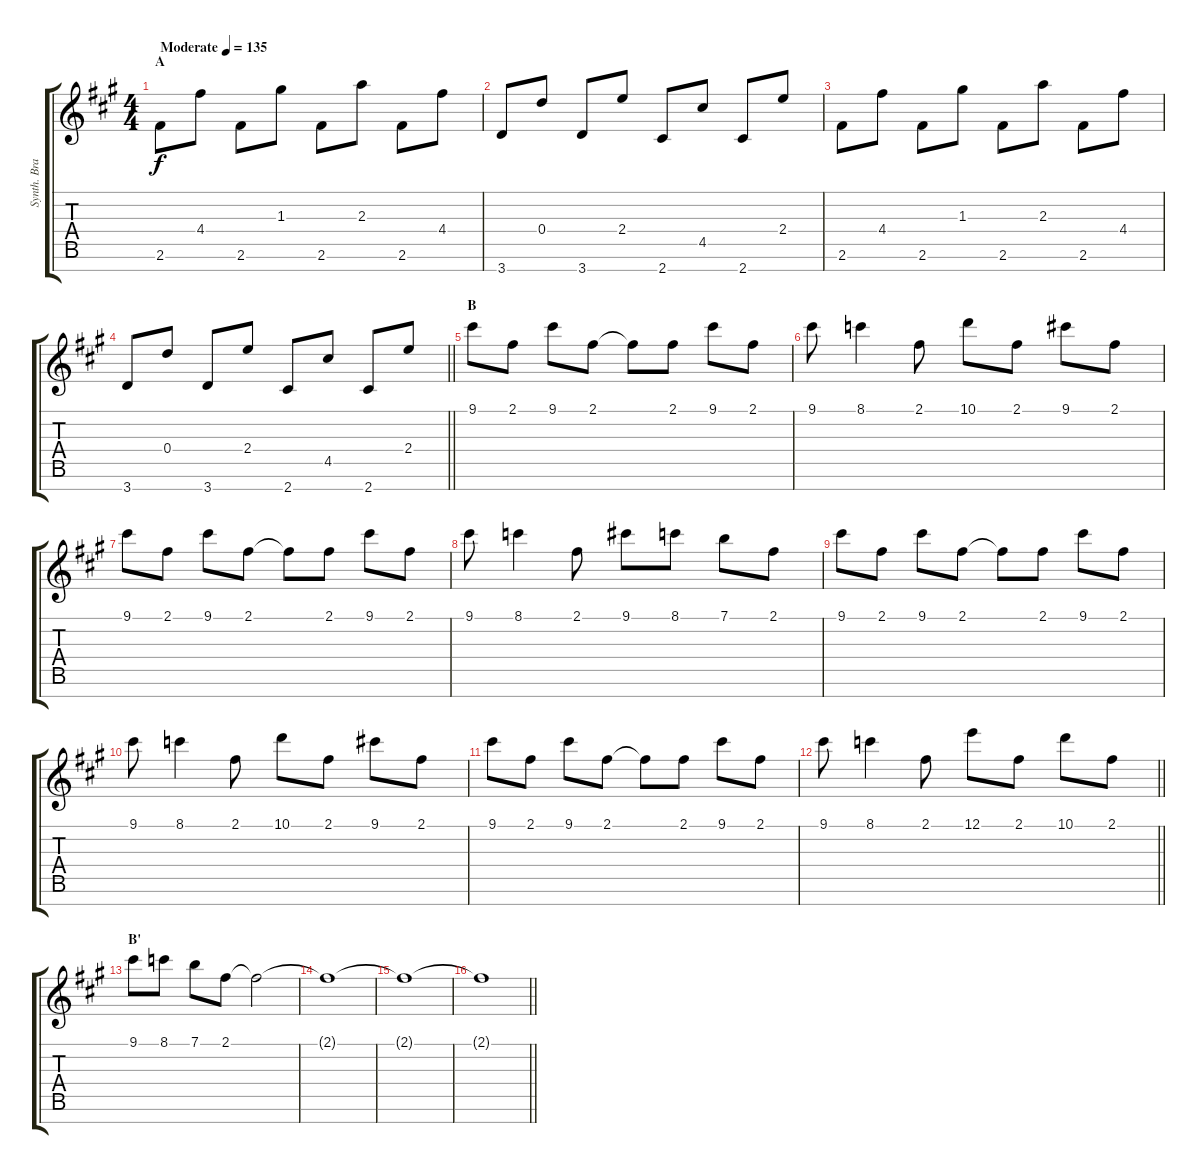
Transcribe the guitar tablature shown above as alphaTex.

\track ("Synth. Brass" "Synth. Bra") {instrument synthbrass1}
\staff {score tabs}
\tuning (E5 B4 G4 D4 A3 E3 B2) {hide}
\ts (4 4)
\section ("" "A")
\tempo (135 "Moderate")
\clef g2
\ks a
2.6.8{ot 8vb dy f instrument synthbrass1} 4.4.8{ot 8vb} 2.6.8{ot 8vb} 1.3.8{ot 8vb} 2.6.8{ot 8vb} 2.3.8{ot 8vb} 2.6.8{ot 8vb} 4.4.8{ot 8vb} |
3.7.8{ot 8vb} 0.4.8{ot 8vb} 3.7.8{ot 8vb} 2.4.8{ot 8vb} 2.7.8{ot 8vb} 4.5.8{ot 8vb} 2.7.8{ot 8vb} 2.4.8{ot 8vb} |
2.6.8{ot 8vb} 4.4.8{ot 8vb} 2.6.8{ot 8vb} 1.3.8{ot 8vb} 2.6.8{ot 8vb} 2.3.8{ot 8vb} 2.6.8{ot 8vb} 4.4.8{ot 8vb} |
\barLineRight lightlight
3.7.8{ot 8vb} 0.4.8{ot 8vb} 3.7.8{ot 8vb} 2.4.8{ot 8vb} 2.7.8{ot 8vb} 4.5.8{ot 8vb} 2.7.8{ot 8vb} 2.4.8{ot 8vb} |
\section ("" "B")
9.1.8 2.1.8 9.1.8 2.1.8 2.1{t}.8 2.1.8 9.1.8 2.1.8 |
9.1.8 8.1.4 2.1.8 10.1.8 2.1.8 9.1.8 2.1.8 |
9.1.8 2.1.8 9.1.8 2.1.8 2.1{t}.8 2.1.8 9.1.8 2.1.8 |
9.1.8 8.1.4 2.1.8 9.1.8 8.1.8 7.1.8 2.1.8 |
9.1.8 2.1.8 9.1.8 2.1.8 2.1{t}.8 2.1.8 9.1.8 2.1.8 |
9.1.8 8.1.4 2.1.8 10.1.8 2.1.8 9.1.8 2.1.8 |
9.1.8 2.1.8 9.1.8 2.1.8 2.1{t}.8 2.1.8 9.1.8 2.1.8 |
\barLineRight lightlight
9.1.8 8.1.4 2.1.8 12.1.8 2.1.8 10.1.8 2.1.8 |
\section ("" "B'")
9.1.8 8.1.8 7.1.8 2.1.8 2.1{t}.2 |
2.1{t}.1 |
2.1{t}.1 |
\barLineRight lightlight
2.1{t}.1
